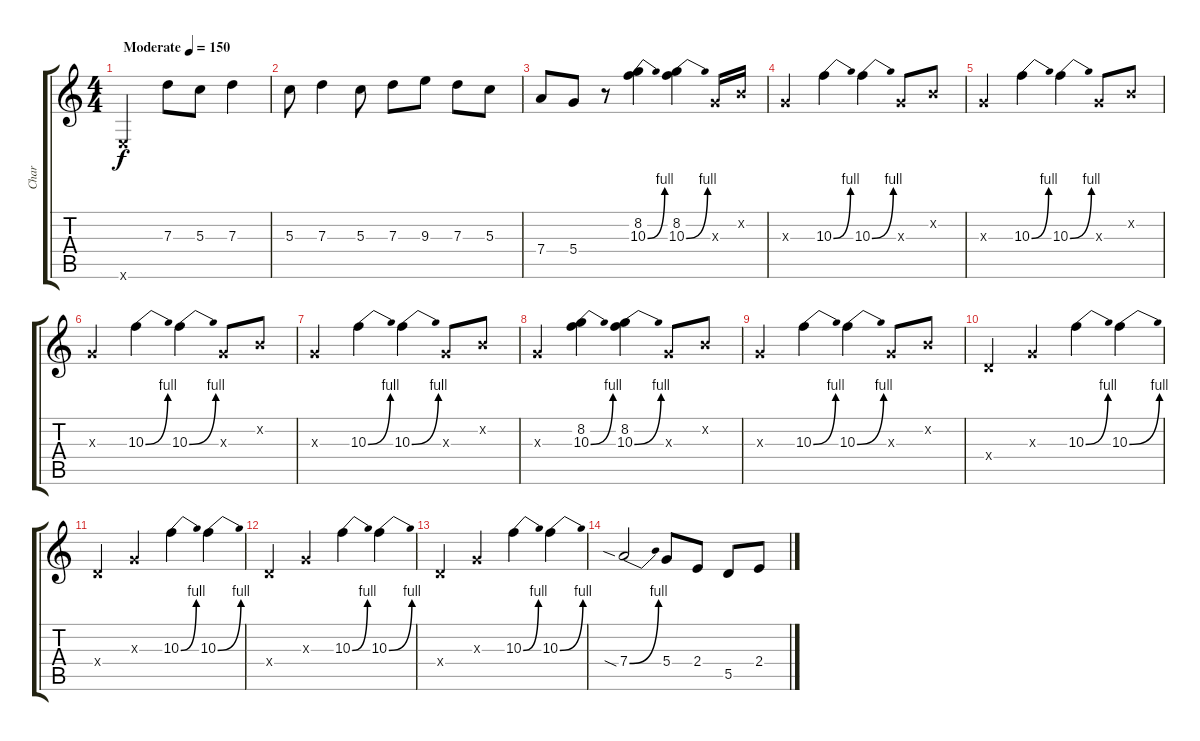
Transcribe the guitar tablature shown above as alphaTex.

\track ("Char" "Char") {instrument distortionguitar}
\staff {score tabs}
\tuning (E4 B3 G3 D3 A2 E2) {hide}
\ts (4 4)
\tempo (150 "Moderate")
\clef g2
\ks c
0.6{x}.2{dy f instrument distortionguitar} 7.3.8 5.3.8 7.3.4 |
5.3.8 7.3.4 5.3.8 7.3.8 9.3.8 7.3.8 5.3.8 |
7.4.8 5.4.8 r.8 (8.2 10.3{be (bend 0 0 60 4)}).4 (8.2 10.3{be (bend 0 0 60 4)}).4 0.3{x}.16 0.2{x}.16 |
0.3{x}.4 10.3{be (bend 0 0 60 4)}.4 10.3{be (bend 0 0 60 4)}.4 0.3{x}.8 0.2{x}.8 |
0.3{x}.4 10.3{be (bend 0 0 60 4)}.4 10.3{be (bend 0 0 60 4)}.4 0.3{x}.8 0.2{x}.8 |
0.3{x}.4 10.3{be (bend 0 0 60 4)}.4 10.3{be (bend 0 0 60 4)}.4 0.3{x}.8 0.2{x}.8 |
0.3{x}.4 10.3{be (bend 0 0 60 4)}.4 10.3{be (bend 0 0 60 4)}.4 0.3{x}.8 0.2{x}.8 |
0.3{x}.4 (8.2 10.3{be (bend 0 0 60 4)}).4 (8.2 10.3{be (bend 0 0 60 4)}).4 0.3{x}.8 0.2{x}.8 |
0.3{x}.4 10.3{be (bend 0 0 60 4)}.4 10.3{be (bend 0 0 60 4)}.4 0.3{x}.8 0.2{x}.8 |
0.4{x}.4 0.3{x}.4 10.3{be (bend 0 0 60 4)}.4 10.3{be (bend 0 0 60 4)}.4 |
0.4{x}.4 0.3{x}.4 10.3{be (bend 0 0 60 4)}.4 10.3{be (bend 0 0 60 4)}.4 |
0.4{x}.4 0.3{x}.4 10.3{be (bend 0 0 60 4)}.4 10.3{be (bend 0 0 60 4)}.4 |
0.4{x}.4 0.3{x}.4 10.3{be (bend 0 0 60 4)}.4 10.3{be (bend 0 0 60 4)}.4 |
7.4{be (bend 0 0 60 4) sia}.2 5.4.8 2.4.8 5.5.8 2.4.8
